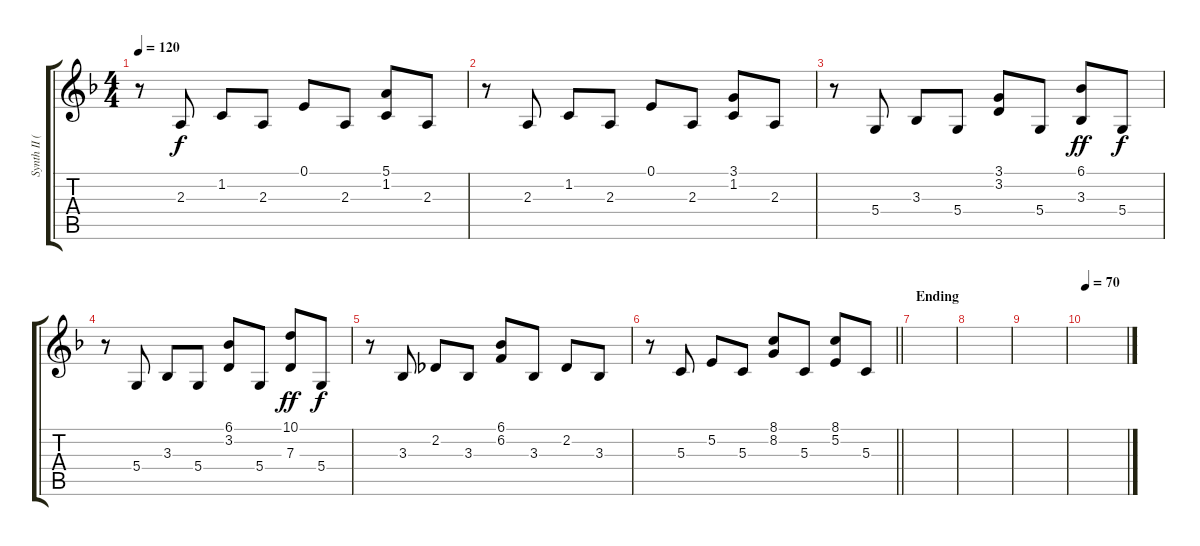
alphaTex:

\track ("Synth II (Kotobuki Tsumugi)" "Synth II (") {instrument pad1newage}
\staff {score tabs}
\tuning (E4 B3 G3 D3 A2 E2) {hide}
\ts (4 4)
\tempo 120
\clef g2
\ks f
r.8{dy f} 2.3.8 1.2.8 2.3.8 0.1.8 2.3.8 (5.1 1.2).8 2.3.8 |
r.8 2.3.8 1.2.8 2.3.8 0.1.8 2.3.8 (3.1 1.2).8 2.3.8 |
r.8 5.4.8 3.3.8 5.4.8 (3.1 3.2).8 5.4.8 (6.1 3.3).8{dy ff} 5.4.8{dy f} |
r.8 5.4.8 3.3.8 5.4.8 (6.1 3.2).8 5.4.8 (10.1 7.3).8{dy ff} 5.4.8{dy f} |
r.8 3.3.8 2.2.8 3.3.8 (6.1 6.2).8 3.3.8 2.2.8 3.3.8 |
\barLineRight lightlight
r.8 5.3.8 5.2.8 5.3.8 (8.1 8.2).8 5.3.8 (8.1 5.2).8 5.3.8 |
\section ("" "Ending")
|
|
|
\tempo 70
